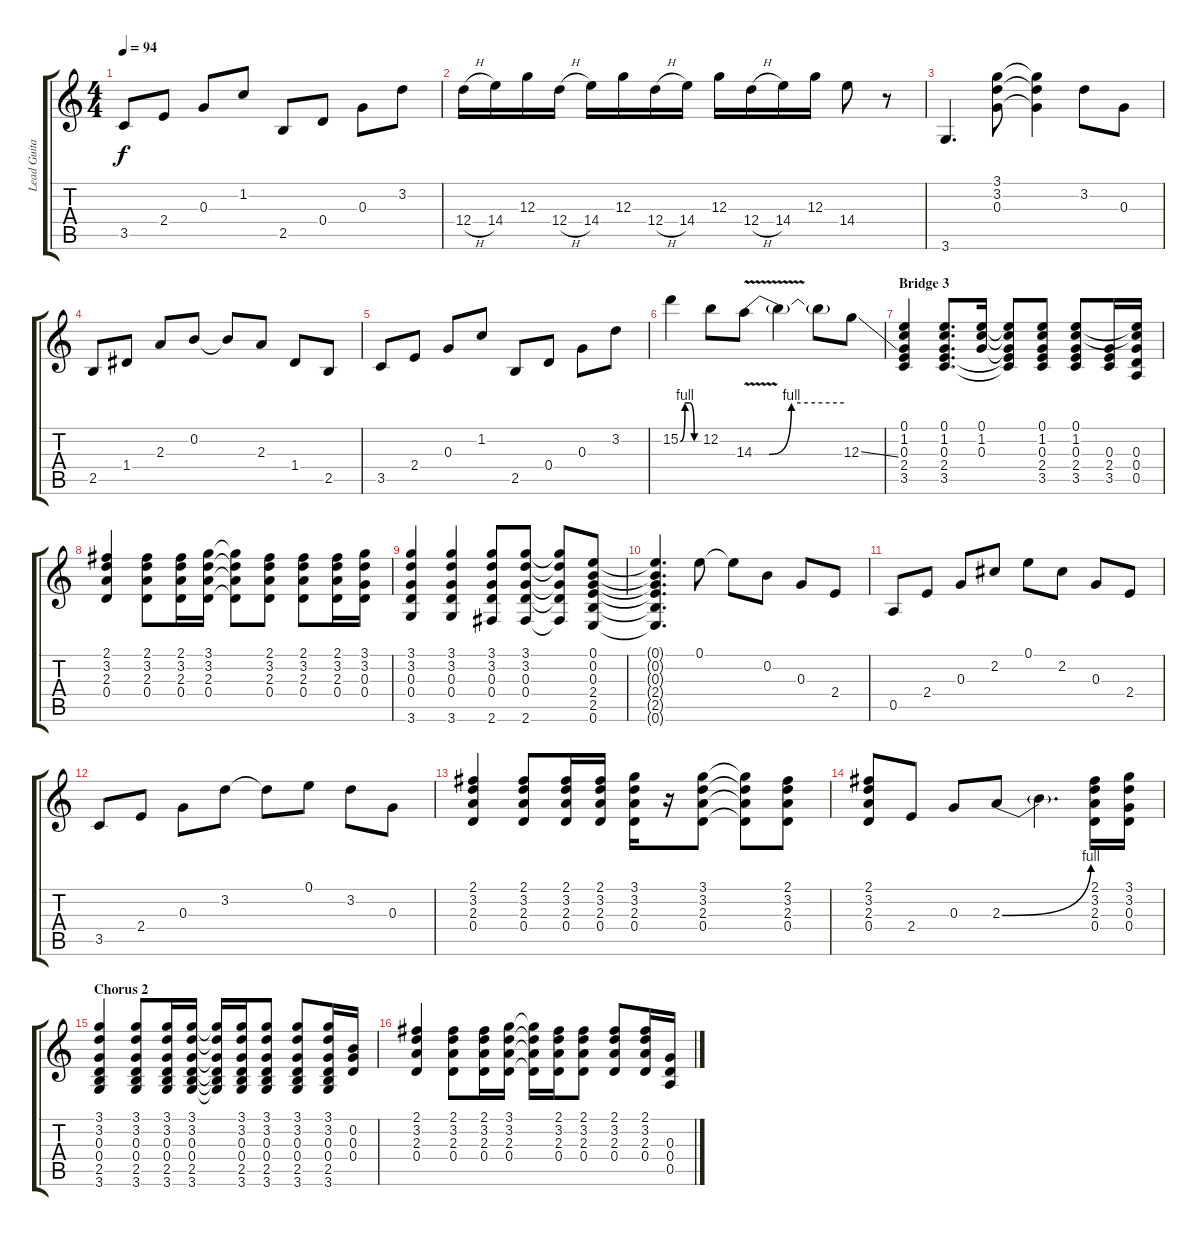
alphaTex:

\track ("Lead Guitar" "Lead Guita") {instrument overdrivenguitar}
\staff {score tabs}
\tuning (E4 B3 G3 D3 A2 E2) {hide}
\ts (4 4)
\tempo 94
\clef g2
\ks c
3.5.8{dy f volume 14} 2.4.8 0.3.8 1.2.8 2.5.8 0.4.8 0.3.8 3.2.8 |
12.4{h}.16{volume 14} 14.4.16 12.3.16 12.4{h}.16 14.4.16 12.3.16 12.4{h}.16 14.4.16 12.3.16 12.4{h}.16 14.4.16 12.3.16 14.4.8 r.8 |
3.6.4{d volume 12} (3.1 3.2 0.3).8 (3.1{t} 3.2{t} 0.3{t}).4 3.2.8{volume 14} 0.3.8 |
2.5.8{volume 14} 1.4.8 2.3.8 0.2.8 0.2{t}.8 2.3.8 1.4.8 2.5.8 |
3.5.8{volume 14} 2.4.8 0.3.8 1.2.8 2.5.8 0.4.8 0.3.8 3.2.8 |
15.2{be (custom 0 0 15 4 30 4 45 0 60 0)}.4{volume 14} 12.2.8 14.3{be (custom 0 0 10 0 25 4 60 4) v}.8 14.3{t}.4 14.3{t}.8 12.3{ss}.8 |
\section ("" "Bridge 3")
(0.1 1.2 0.3 2.4 3.5).4 (0.1 1.2 0.3 2.4 3.5).8{d} (0.1 1.2 0.3).16 (0.1{t} 1.2{t} 0.3{t} 2.4{t} 3.5{t}).8 (0.1 1.2 0.3 2.4 3.5).8 (0.1 1.2 0.3 2.4 3.5).8 (0.3 2.4 3.5).16 (0.1{t} 1.2{t} 0.3 0.4 0.5).16 |
(2.1 3.2 2.3 0.4).4 (2.1 3.2 2.3 0.4).8 (2.1 3.2 2.3 0.4).16 (3.1 3.2 2.3 0.4).16 (3.1{t} 3.2{t} 2.3{t} 0.4{t}).8 (2.1 3.2 2.3 0.4).8 (2.1 3.2 2.3 0.4).8 (2.1 3.2 2.3 0.4).16 (3.1 3.2 0.3 0.4).16 |
(3.1 3.2 0.3 0.4 3.6).4 (3.1 3.2 0.3 0.4 3.6).4 (3.1 3.2 0.3 0.4 2.6).8 (3.1 3.2 0.3 0.4 2.6).8 (3.1{t} 3.2{t} 0.3{t} 0.4{t} 2.6{t}).8 (0.1 0.2 0.3 2.4 2.5 0.6).8 |
(0.1{t} 0.2{t} 0.3{t} 2.4{t} 2.5{t} 0.6{t}).4{d} 0.1.8{volume 14} 0.1{t}.8 0.2.8 0.3.8 2.4.8 |
0.5.8{volume 14} 2.4.8 0.3.8 2.2.8 0.1.8 2.2.8 0.3.8 2.4.8 |
3.5.8{volume 14} 2.4.8 0.3.8 3.2.8 3.2{t}.8 0.1.8 3.2.8 0.3.8 |
(2.1 3.2 2.3 0.4).4{volume 12} (2.1 3.2 2.3 0.4).8 (2.1 3.2 2.3 0.4).16 (2.1 3.2 2.3 0.4).16 (3.1 3.2 2.3 0.4).16 r.16 (3.1 3.2 2.3 0.4).8 (3.1{t} 3.2{t} 2.3{t} 0.4{t}).8 (2.1 3.2 2.3 0.4).8 |
(2.1 3.2 2.3 0.4).8 2.4.8{volume 14} 0.3.8 2.3{be (bend 0 0 60 4)}.8 2.3{t}.4{d} (2.1 3.2 2.3 0.4).16{volume 12} (3.1 3.2 0.3 0.4).16 |
\section ("" "Chorus 2")
(3.1 3.2 0.3 0.4 2.5 3.6).4 (3.1 3.2 0.3 0.4 2.5 3.6).8 (3.1 3.2 0.3 0.4 2.5 3.6).16 (3.1 3.2 0.3 0.4 2.5 3.6).16 (3.1{t} 3.2{t} 0.3{t} 0.4{t} 2.5{t} 3.6{t}).16 (3.1 3.2 0.3 0.4 2.5 3.6).16 (3.1 3.2 0.3 0.4 2.5 3.6).8 (3.1 3.2 0.3 0.4 2.5 3.6).8 (3.1 3.2 0.3 0.4 2.5 3.6).16 (0.2 0.3 0.4).16 |
(2.1 3.2 2.3 0.4).4 (2.1 3.2 2.3 0.4).8 (2.1 3.2 2.3 0.4).16 (3.1 3.2 2.3 0.4).16 (3.1{t} 3.2{t} 2.3{t} 0.4{t}).16 (2.1 3.2 2.3 0.4).16 (2.1 3.2 2.3 0.4).8 (2.1 3.2 2.3 0.4).8 (2.1 3.2 2.3 0.4).16 (0.3 0.4 0.5).16
